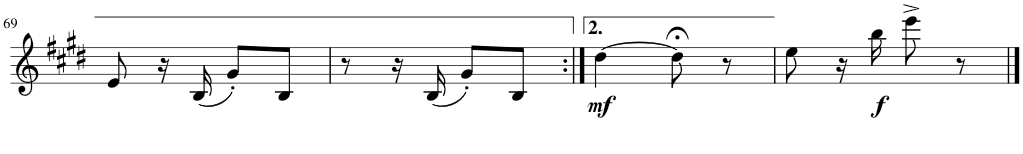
**kern	**dynam
*part1	*part1
*staff1	*staff1
*I"Clarinet (Bb)	*
*I'Cla	*
!!LO:PB:g=z
*clefG2	*
*Trd1c2	*
*k[f#c#g#d#]	*
*M2/4	*
=69	=69
8e/	.
16r	.
(16B/	.
8g#'/L)	.
8B/J	.
=70	=70
8r	.
16r	.
(16B/	.
8g#'/L)	.
8B/J	.
=71:|!	=71:|!
!	!LO:DY:b
[4dd#\	mf
8dd#;<\]	.
8r	.
=72	=72
8ee\	.
16r	.
!	!LO:DY:b
16bb\	f
8eee^\	.
8r	.
==	==
*-	*-
